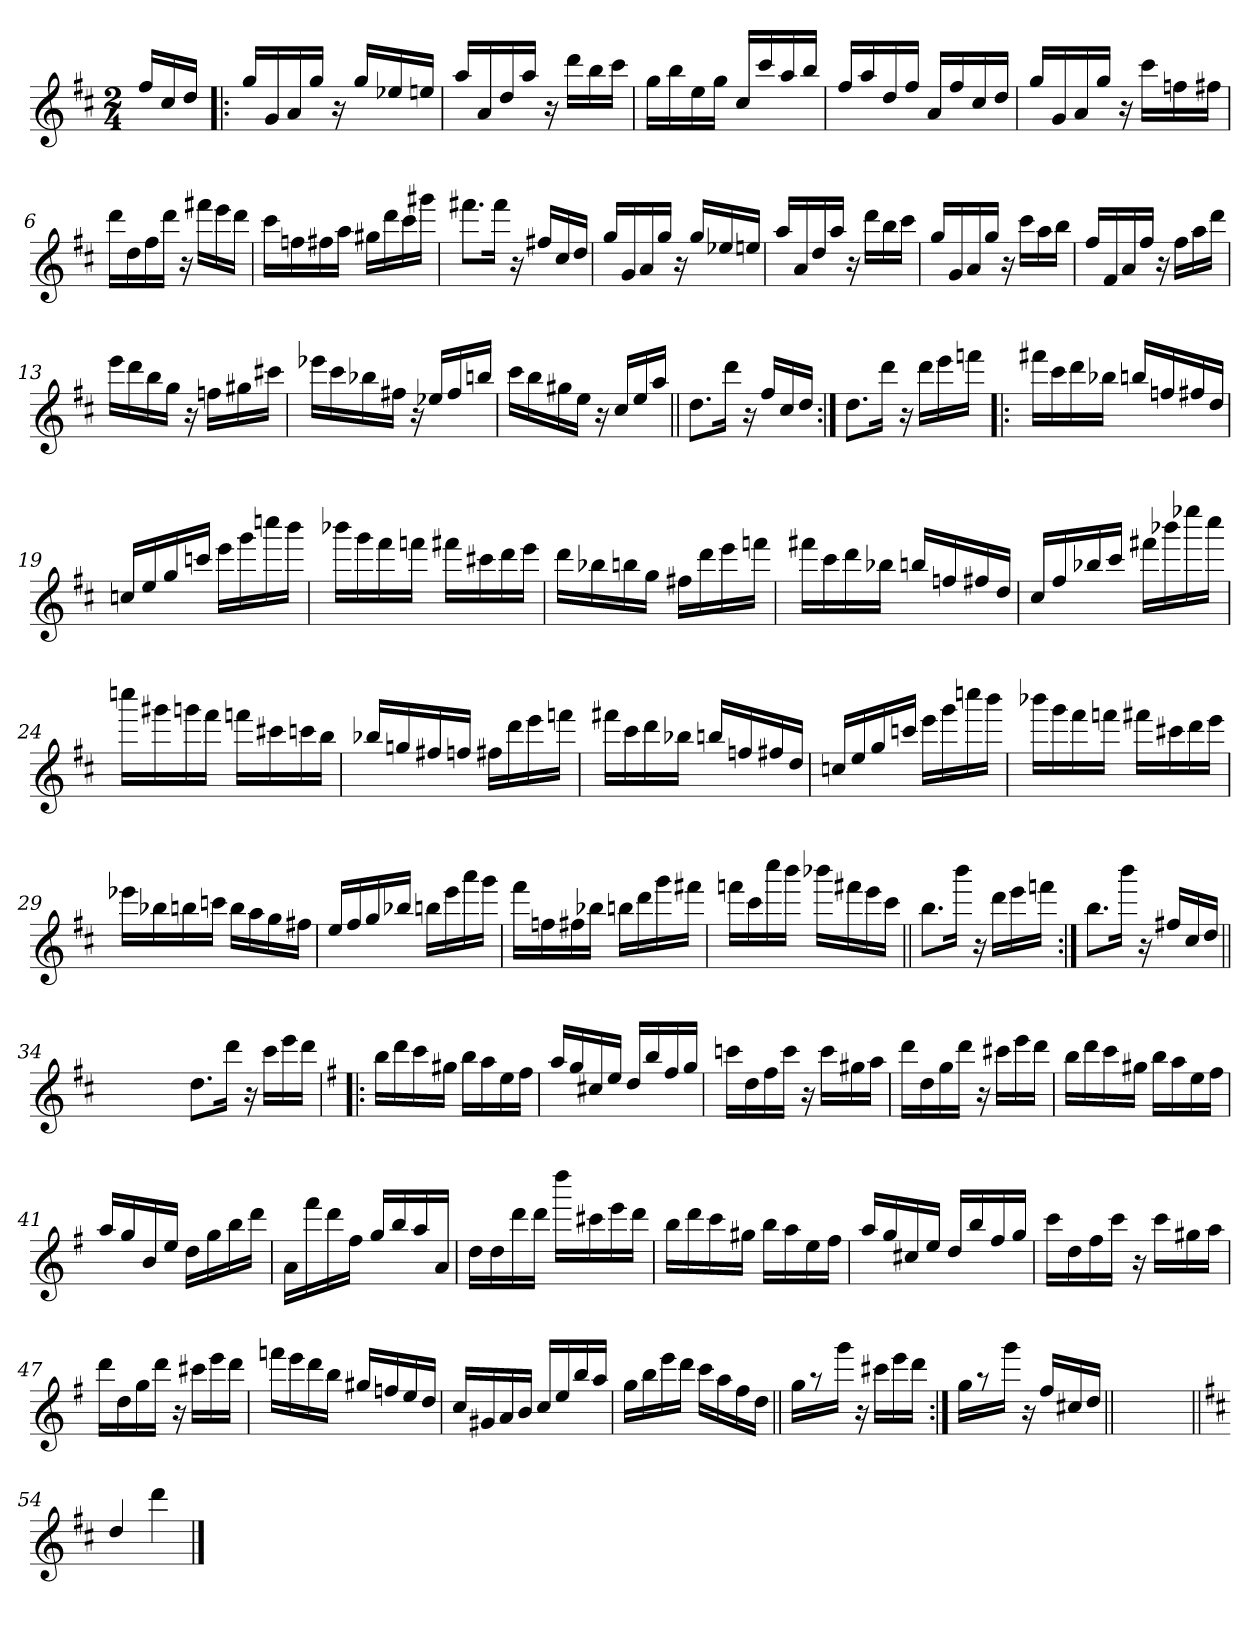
**kern
*part1
*staff1
*clefG2
*k[f#c#]
*D:
*M2/4
=
16ff#/LL
16cc#/
16dd/JJ
=1!|:
16gg/LL
16g/
16a/
16gg/JJ
16r
16gg/LL
16ee-X/
16een/JJ
=2
16aa/LL
16a/
16dd/
16aa/JJ
16r
16ddd\LL
16bb\
16ccc#\JJ
=3
16gg\LL
16bb\
16ee\
16gg\JJ
16cc#/LL
16ccc#/
16aa/
16bb/JJ
!!LO:LB:g=z
=4
16ff#/LL
16aa/
16dd/
16ff#/JJ
16a/LL
16ff#/
16cc#/
16dd/JJ
=5
16gg/LL
16g/
16a/
16gg/JJ
16r
16ccc#\LL
16ffn\
16ff#X\JJ
=6
16ddd\LL
16dd\
16ff#\
16ddd\JJ
16r
16fff#X\LL
16eee\
16ddd\JJ
=7
16ccc#\LL
16ffn\
16ff#X\
16aa\JJ
16gg#X\LL
16ddd\
16ccc#\
16ggg#X\JJ
!!LO:LB:g=z
=8
8.fff#X\L
16fff#\Jk
16r
16ff#X/LL
16cc#/
16dd/JJ
=9
16gg/LL
16g/
16a/
16gg/JJ
16r
16gg/LL
16ee-X/
16een/JJ
=10
16aa/LL
16a/
16dd/
16aa/JJ
16r
16ddd\LL
16bb\
16ccc#\JJ
=11
16gg/LL
16g/
16a/
16gg/JJ
16r
16ccc#\LL
16aa\
16bb\JJ
!!LO:LB:g=z
=12
16ff#/LL
16f#/
16a/
16ff#/JJ
16r
16ff#\LL
16aa\
16ddd\JJ
=13
16eee\LL
16ddd\
16bb\
16gg\JJ
16r
16ffn\LL
16gg#X\
16ccc#X\JJ
=14
16eee-X\LL
16ccc#\
16bb-X\
16ff#X\JJ
16r
16ee-X/LL
16ff#/
16bbn/JJ
=15
16ccc#\LL
16bb\
16gg#X\
16ee\JJ
16r
16cc#/LL
16ee/
16aa/JJ
!!LO:LB:g=z
=16||
8.dd\L
16ddd\Jk
16r
16ff#/LL
16cc#/
16dd/JJ
=17:|!
8.dd\L
16ddd\Jk
16r
16ddd\LL
16eee\
16fffn\JJ
=18!|:
16fff#X\LL
16ccc#\
16ddd\
16bb-X\JJ
16bbn/LL
16ffn/
16ff#X/
16dd/JJ
=19
16ccn/LL
16ee/
16gg/
16cccn/JJ
16eee\LL
16ggg\
16ccccn\
16bbb\JJ
!!LO:LB:g=z
=20
16bbb-X\LL
16ggg\
16fff#\
16fffn\JJ
16fff#X\LL
16ccc#X\
16ddd\
16eee\JJ
=21
16ddd\LL
16bb-X\
16bbn\
16gg\JJ
16ff#X\LL
16ddd\
16eee\
16fffn\JJ
=22
16fff#X\LL
16ccc#\
16ddd\
16bb-X\JJ
16bbn/LL
16ffn/
16ff#X/
16dd/JJ
=23
16cc#/LL
16ff#/
16bb-X/
16ccc#/JJ
16fff#X\LL
16bbb-X\
16eeee-X\
16cccc#\JJ
!!LO:LB:g=z
=24
16ccccn\LL
16ggg#X\
16gggn\
16fff#\JJ
16fffn\LL
16ccc#X\
16cccn\
16bb\JJ
=25
16bb-X/LL
16ggn/
16ff#X/
16ffn/JJ
16ff#X\LL
16ddd\
16eee\
16fffn\JJ
=26
16fff#X\LL
16ccc#\
16ddd\
16bb-X\JJ
16bbn/LL
16ffn/
16ff#X/
16dd/JJ
=27
16ccn/LL
16ee/
16gg/
16cccn/JJ
16eee\LL
16ggg\
16ccccn\
16bbb\JJ
!!LO:LB:g=z
=28
16bbb-X\LL
16ggg\
16fff#\
16fffn\JJ
16fff#X\LL
16ccc#X\
16ddd\
16eee\JJ
=29
16eee-X\LL
16bb-X\
16bbn\
16cccn\JJ
16bb\LL
16aa\
16gg\
16ff#X\JJ
=30
16ee/LL
16ff#/
16gg/
16bb-X/JJ
16bbn\LL
16eee\
16aaa\
16ggg\JJ
=31
16fff#\LL
16ffn\
16ff#X\
16bb-X\JJ
16bbn\LL
16ddd\
16ggg\
16fff#X\JJ
!!LO:LB:g=z
=32
16fffn\LL
16ccc#\
16cccc#\
16bbb\JJ
16bbb-X\LL
16fff#X\
16eee\
16ccc#\JJ
=33||
8.bb\L
16bbb\Jk
16r
16ddd\LL
16eee\
16fffn\JJ
=34:|!
8.bb\L
16bbb\Jk
16r
16ff#X/LL
16cc#/
16dd/JJ
=34X341||
2ryy
!!LO:PB:g=z
=35-
8.dd\L
16ddd\Jk
16r
16ccc#\LL
16eee\
16ddd\JJ
=36!|:
*k[f#]
*G:
16bb\LL
16ddd\
16ccc\
16gg#X\JJ
16bb\LL
16aa\
16ee\
16ff#\JJ
=37
16aa/LL
16gg/
16cc#X/
16ee/JJ
16dd/LL
16bb/
16ff#/
16gg/JJ
=38
16cccn\LL
16dd\
16ff#\
16ccc\JJ
16r
16ccc\LL
16gg#X\
16aa\JJ
!!LO:LB:g=z
=39
16ddd\LL
16dd\
16gg\
16ddd\JJ
16r
16ccc#X\LL
16eee\
16ddd\JJ
=40
16bb\LL
16ddd\
16ccc\
16gg#X\JJ
16bb\LL
16aa\
16ee\
16ff#\JJ
=41
16aa/LL
16gg/
16b/
16ee/JJ
16dd\LL
16gg\
16bb\
16ddd\JJ
=42
16a\LL
16fff#\
16ddd\
16ff#\JJ
16gg/LL
16bb/
16aa/
16a/JJ
!!LO:LB:g=z
=43
16dd\LL
16dd\
16ddd\
16ddd\JJ
16dddd\LL
16ccc#X\
16eee\
16ddd\JJ
=44
16bb\LL
16ddd\
16ccc\
16gg#X\JJ
16bb\LL
16aa\
16ee\
16ff#\JJ
=45
16aa/LL
16gg/
16cc#X/
16ee/JJ
16dd/LL
16bb/
16ff#/
16gg/JJ
=46
16ccc\LL
16dd\
16ff#\
16ccc\JJ
16r
16ccc\LL
16gg#X\
16aa\JJ
!!LO:LB:g=z
=47
16ddd\LL
16dd\
16gg\
16ddd\JJ
16r
16ccc#X\LL
16eee\
16ddd\JJ
=48
16fffn\LL
16eee\
16ddd\
16bb\JJ
16gg#X/LL
16ffn/
16ee/
16dd/JJ
=49
16cc/LL
16g#X/
16a/
16b/JJ
16cc/LL
16ee/
16bb/
16aa/JJ
=50
16gg\LL
16bb\
16eee\
16ddd\JJ
16ccc\LL
16aa\
16ff#\
16dd\JJ
!!LO:LB:g=z
=51||
16gg\KL
8r
16ggg\Jk
16r
16ccc#X\LL
16eee\
16ddd\JJ
=52:|!
16gg\KL
8r
16ggg\Jk
16r
16ff#/LL
16cc#X/
16dd/JJ
=53||
2ryy
=54||
*k[f#c#]
*D:
4dd/
4ddd\
==
*-
